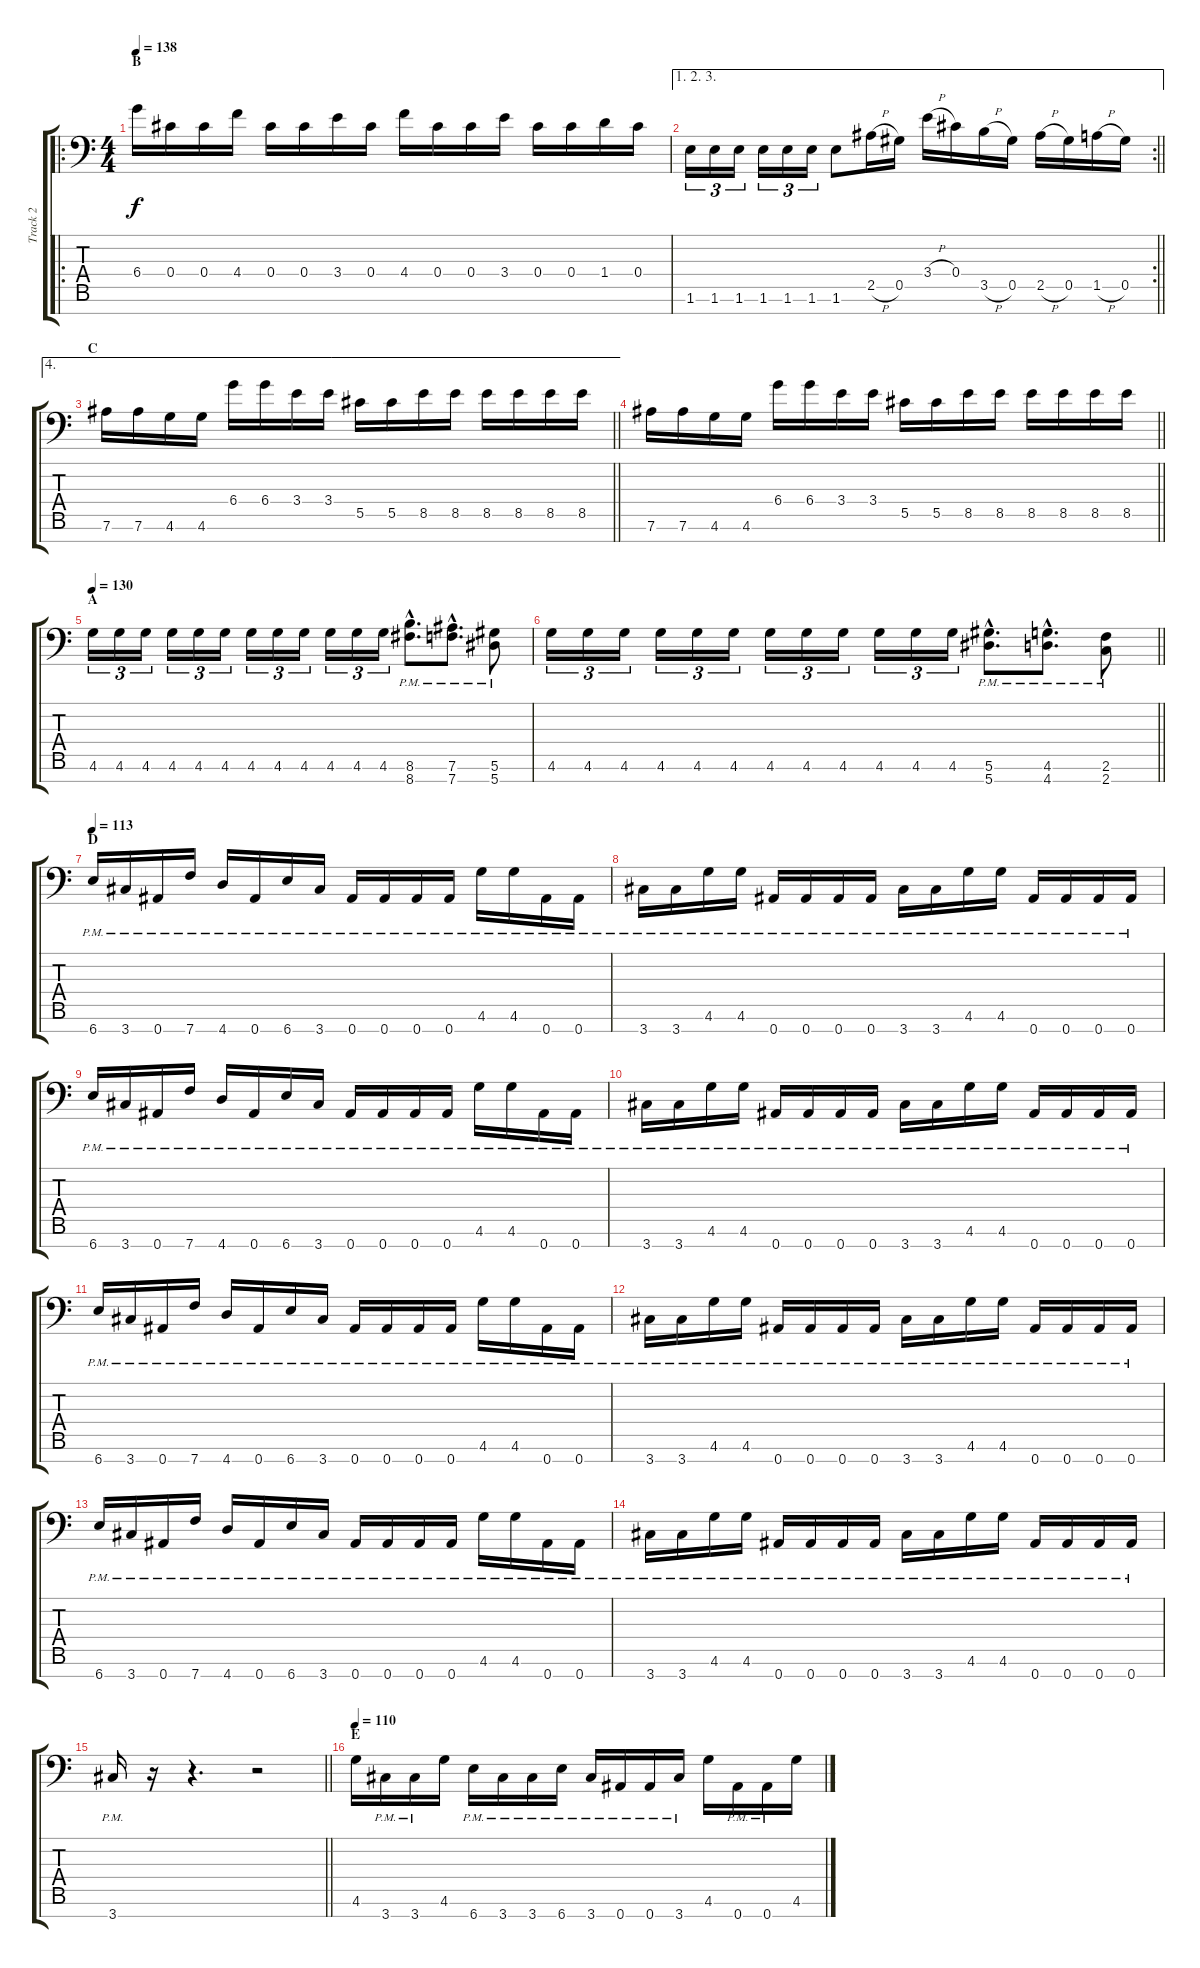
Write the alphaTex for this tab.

\track ("Track 2" "Track 2") {instrument distortionguitar}
\staff {score tabs}
\tuning (Eb4 Bb3 Gb3 Db3 Ab2 Eb2 Bb1) {hide}
\ro
\ts (4 4)
\section ("" "B")
\tempo 138
\clef f4
\ks c
6.4.16{dy f} 0.4.16 0.4.16 4.4.16 0.4.16 0.4.16 3.4.16 0.4.16 4.4.16 0.4.16 0.4.16 3.4.16 0.4.16 0.4.16 1.4.16 0.4.16 |
\ae (1 2 3)
\rc 2
\barLineRight lightlight
1.6.16{tu (3 2)} 1.6.16{tu (3 2)} 1.6.16{tu (3 2)} 1.6.16{tu (3 2)} 1.6.16{tu (3 2)} 1.6.16{tu (3 2)} 1.6.8 2.5{h}.16 0.5.16 3.4{h}.16 0.4.16 3.5{h}.16 0.5.16 2.5{h}.16 0.5.16 1.5{h}.16 0.5.16 |
\ae 4
\section ("" "C")
\barLineRight lightlight
7.6.16 7.6.16 4.6.16 4.6.16 6.4.16 6.4.16 3.4.16 3.4.16 5.5.16 5.5.16 8.5.16 8.5.16 8.5.16 8.5.16 8.5.16 8.5.16 |
\barLineRight lightlight
7.6.16 7.6.16 4.6.16 4.6.16 6.4.16 6.4.16 3.4.16 3.4.16 5.5.16 5.5.16 8.5.16 8.5.16 8.5.16 8.5.16 8.5.16 8.5.16 |
\section ("" "A")
\tempo 130
4.6.16{tu (3 2)} 4.6.16{tu (3 2)} 4.6.16{tu (3 2)} 4.6.16{tu (3 2)} 4.6.16{tu (3 2)} 4.6.16{tu (3 2)} 4.6.16{tu (3 2)} 4.6.16{tu (3 2)} 4.6.16{tu (3 2)} 4.6.16{tu (3 2)} 4.6.16{tu (3 2)} 4.6.16{tu (3 2)} (8.6{hac pm} 8.7{hac pm}).8{d} (7.6{hac pm} 7.7{hac pm}).8{d} (5.6{pm} 5.7{pm}).8 |
\barLineRight lightlight
4.6.16{tu (3 2)} 4.6.16{tu (3 2)} 4.6.16{tu (3 2)} 4.6.16{tu (3 2)} 4.6.16{tu (3 2)} 4.6.16{tu (3 2)} 4.6.16{tu (3 2)} 4.6.16{tu (3 2)} 4.6.16{tu (3 2)} 4.6.16{tu (3 2)} 4.6.16{tu (3 2)} 4.6.16{tu (3 2)} (5.6{hac pm} 5.7{hac pm}).8{d} (4.6{hac pm} 4.7{hac pm}).8{d} (2.6{pm} 2.7{pm}).8 |
\section ("" "D")
\tempo 113
6.7{pm}.16 3.7{pm}.16 0.7{pm}.16 7.7{pm}.16 4.7{pm}.16 0.7{pm}.16 6.7{pm}.16 3.7{pm}.16 0.7{pm}.16 0.7{pm}.16 0.7{pm}.16 0.7{pm}.16 4.6{pm}.16 4.6{pm}.16 0.7{pm}.16 0.7{pm}.16 |
3.7{pm}.16 3.7{pm}.16 4.6{pm}.16 4.6{pm}.16 0.7{pm}.16 0.7{pm}.16 0.7{pm}.16 0.7{pm}.16 3.7{pm}.16 3.7{pm}.16 4.6{pm}.16 4.6{pm}.16 0.7{pm}.16 0.7{pm}.16 0.7{pm}.16 0.7{pm}.16 |
6.7{pm}.16 3.7{pm}.16 0.7{pm}.16 7.7{pm}.16 4.7{pm}.16 0.7{pm}.16 6.7{pm}.16 3.7{pm}.16 0.7{pm}.16 0.7{pm}.16 0.7{pm}.16 0.7{pm}.16 4.6{pm}.16 4.6{pm}.16 0.7{pm}.16 0.7{pm}.16 |
3.7{pm}.16 3.7{pm}.16 4.6{pm}.16 4.6{pm}.16 0.7{pm}.16 0.7{pm}.16 0.7{pm}.16 0.7{pm}.16 3.7{pm}.16 3.7{pm}.16 4.6{pm}.16 4.6{pm}.16 0.7{pm}.16 0.7{pm}.16 0.7{pm}.16 0.7{pm}.16 |
6.7{pm}.16 3.7{pm}.16 0.7{pm}.16 7.7{pm}.16 4.7{pm}.16 0.7{pm}.16 6.7{pm}.16 3.7{pm}.16 0.7{pm}.16 0.7{pm}.16 0.7{pm}.16 0.7{pm}.16 4.6{pm}.16 4.6{pm}.16 0.7{pm}.16 0.7{pm}.16 |
3.7{pm}.16 3.7{pm}.16 4.6{pm}.16 4.6{pm}.16 0.7{pm}.16 0.7{pm}.16 0.7{pm}.16 0.7{pm}.16 3.7{pm}.16 3.7{pm}.16 4.6{pm}.16 4.6{pm}.16 0.7{pm}.16 0.7{pm}.16 0.7{pm}.16 0.7{pm}.16 |
6.7{pm}.16 3.7{pm}.16 0.7{pm}.16 7.7{pm}.16 4.7{pm}.16 0.7{pm}.16 6.7{pm}.16 3.7{pm}.16 0.7{pm}.16 0.7{pm}.16 0.7{pm}.16 0.7{pm}.16 4.6{pm}.16 4.6{pm}.16 0.7{pm}.16 0.7{pm}.16 |
3.7{pm}.16 3.7{pm}.16 4.6{pm}.16 4.6{pm}.16 0.7{pm}.16 0.7{pm}.16 0.7{pm}.16 0.7{pm}.16 3.7{pm}.16 3.7{pm}.16 4.6{pm}.16 4.6{pm}.16 0.7{pm}.16 0.7{pm}.16 0.7{pm}.16 0.7{pm}.16 |
\barLineRight lightlight
3.7{pm}.16 r.16 r.4{d} r.2 |
\section ("" "E")
\tempo 110
4.6.16 3.7{pm}.16 3.7{pm}.16 4.6.16 6.7{pm}.16 3.7{pm}.16 3.7{pm}.16 6.7{pm}.16 3.7{pm}.16 0.7{pm}.16 0.7{pm}.16 3.7{pm}.16 4.6.16 0.7{pm}.16 0.7{pm}.16 4.6.16
